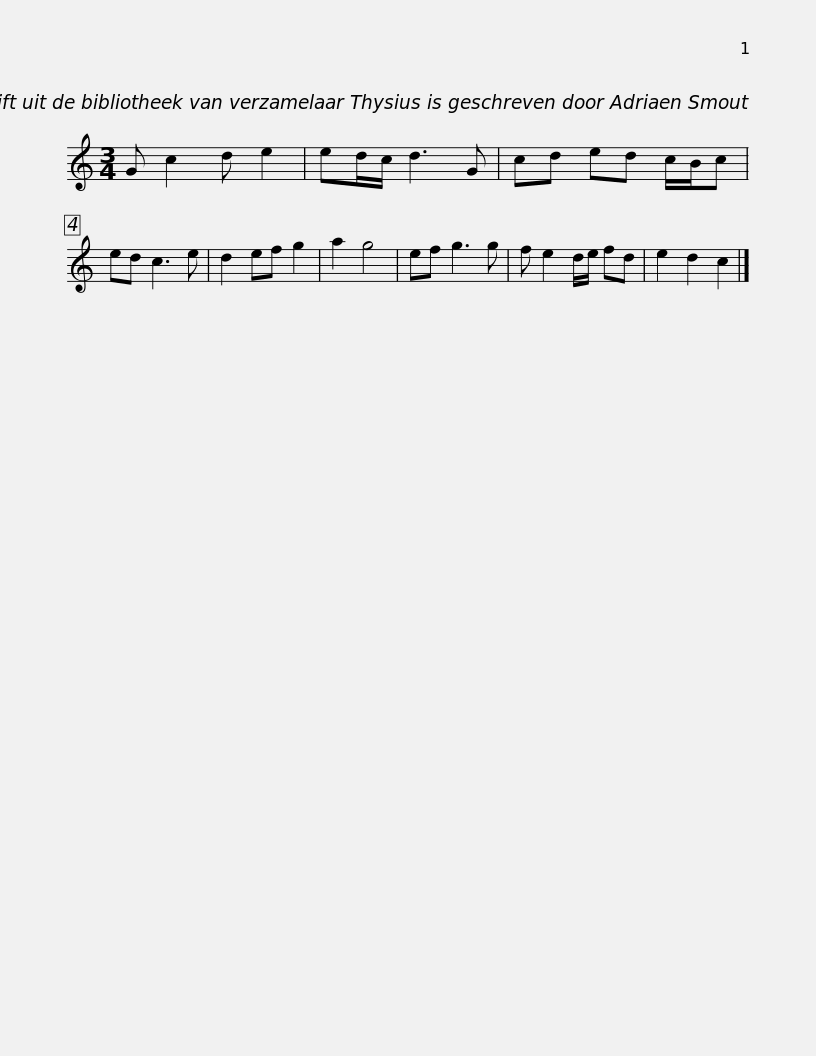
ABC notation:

X:1
L:1/8
M:3/4
I:linebreak $
K:C
V:1 treble
V:1
 G c2 d e2 | ed/c/ d3 G | cd ed c/B/c | ed c3 e | d2 ef g2 | %5
 a2 g4 | ef g3 g | f e2 d/e/ fd | e2 d2 c2 |] %9
